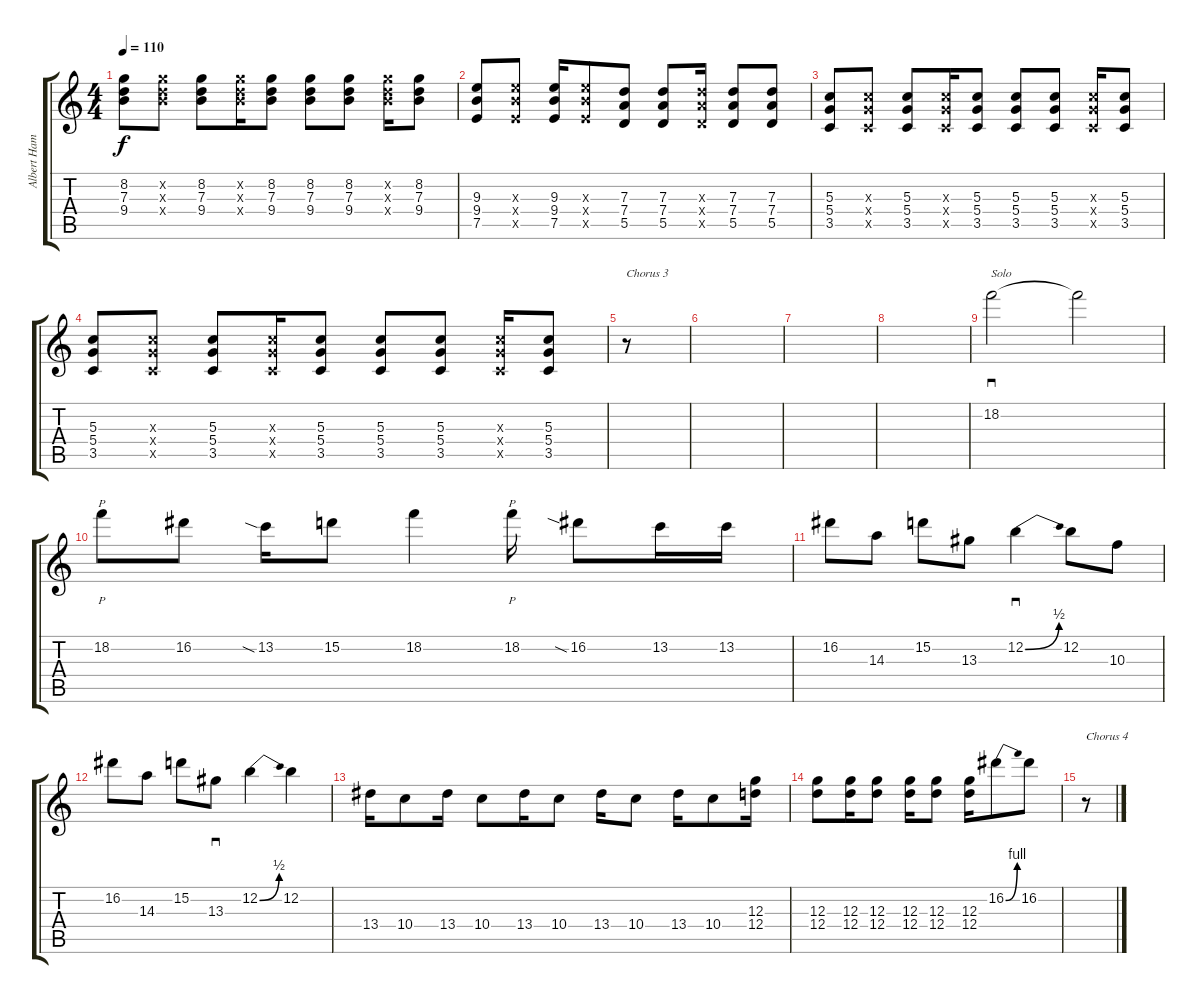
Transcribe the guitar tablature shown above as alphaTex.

\track ("Albert Hammond" "Albert Ham") {instrument distortionguitar}
\staff {score tabs}
\tuning (E4 B3 G3 D3 A2 E2) {hide}
\ts (4 4)
\tempo 110
\clef g2
\ks c
(8.2 7.3 9.4).8{dy f} (0.2{x} 12.3{x} 12.4{x}).8 (8.2 7.3 9.4).8 (0.2{x} 12.3{x} 12.4{x}).16 (8.2 7.3 9.4).8 (8.2 7.3 9.4).8 (8.2 7.3 9.4).8 (0.2{x} 12.3{x} 12.4{x}).16 (8.2 7.3 9.4).8 |
(9.3 9.4 7.5).8 (9.3{x} 9.4{x} 7.5{x}).8 (9.3 9.4 7.5).16 (9.3{x} 9.4{x} 7.5{x}).8 (7.3 7.4 5.5).8 (7.3 7.4 5.5).8 (7.3{x} 7.4{x} 5.5{x}).16 (7.3 7.4 5.5).8 (7.3 7.4 5.5).8 |
(5.3 5.4 3.5).8 (5.3{x} 5.4{x} 3.5{x}).8 (5.3 5.4 3.5).8 (5.3{x} 5.4{x} 3.5{x}).16 (5.3 5.4 3.5).8 (5.3 5.4 3.5).8 (5.3 5.4 3.5).8 (5.3{x} 5.4{x} 3.5{x}).16 (5.3 5.4 3.5).8 |
(5.3 5.4 3.5).8 (5.3{x} 5.4{x} 3.5{x}).8 (5.3 5.4 3.5).8 (5.3{x} 5.4{x} 3.5{x}).16 (5.3 5.4 3.5).8 (5.3 5.4 3.5).8 (5.3 5.4 3.5).8 (5.3{x} 5.4{x} 3.5{x}).16 (5.3 5.4 3.5).8 |
r.8{txt "Chorus 3"} |
|
|
|
18.2.2{sd txt "Solo"} 18.2{t}.2 |
18.2.8{p} 16.2.8 13.2{sia}.16 15.2.8 18.2.4 18.2.16{p} 16.2{sia}.8 13.2.16 13.2.16 |
16.2.8 14.3.8 15.2.8 13.3.8 12.2{be (bend 0 0 60 2)}.4{sd} 12.2.8 10.3.8 |
16.2.8 14.3.8 15.2.8 13.3.8{sd} 12.2{be (bend 0 0 60 2)}.4 12.2.4 |
13.4.16 10.4.8 13.4.16 10.4.8 13.4.16 10.4.8 13.4.16 10.4.8 13.4.16 10.4.8 (12.3 12.4).16 |
(12.3 12.4).8 (12.3 12.4).16 (12.3 12.4).8 (12.3 12.4).16 (12.3 12.4).8 (12.3 12.4).16 16.2{be (bend 0 0 60 4)}.8 16.2.8 |
r.8{txt "Chorus 4"}
